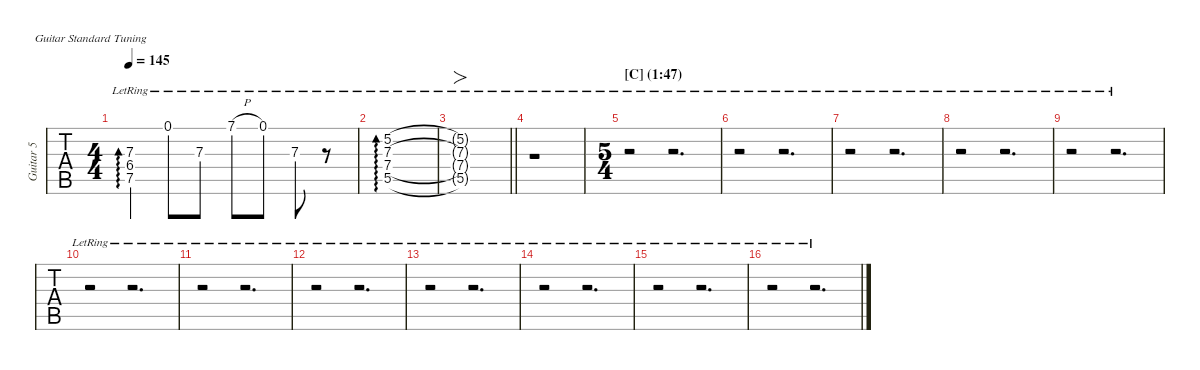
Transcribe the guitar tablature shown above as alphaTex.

\defaultSystemsLayout 4
\hideDynamics
\bracketExtendMode nobrackets
\multiTrackTrackNamePolicy allsystems
\firstSystemTrackNameMode fullname
\otherSystemsTrackNameMode fullname
\track ("Guitar 5" "Guitar 5") {instrument acousticguitarsteel}
\staff {tabs}
\tuning (E4 B3 G3 D3 A2 E2)
\ts (4 4)
\tempo 145
\clef g2
\ks c
(7.3{lr} 7.5{lr} 6.4{lr acc #}).4{ad 0 dy mf} 0.1{lr}.8 7.3{lr}.8 7.1{h lr}.8 0.1{lr}.8 7.3{lr}.8 r.8 |
(7.3{lr} 5.2{lr} 7.4{lr} 5.5{lr}).1{ad 0} |
\barLineRight lightlight
(7.3{lr t} 5.2{lr t} 7.4{lr t} 5.5{lr t}).1{fo} |
r.1 |
\ts (5 4)
\beaming (8 2 2 2 2 2)
\section ("C" "(1:47)")
r.2 r.2{d} |
r.2 r.2{d} |
r.2 r.2{d} |
r.2 r.2{d} |
r.2 r.2{d} |
r.2 r.2{d} |
r.2 r.2{d} |
r.2 r.2{d} |
r.2 r.2{d} |
r.2 r.2{d} |
r.2 r.2{d} |
r.2 r.2{d}
